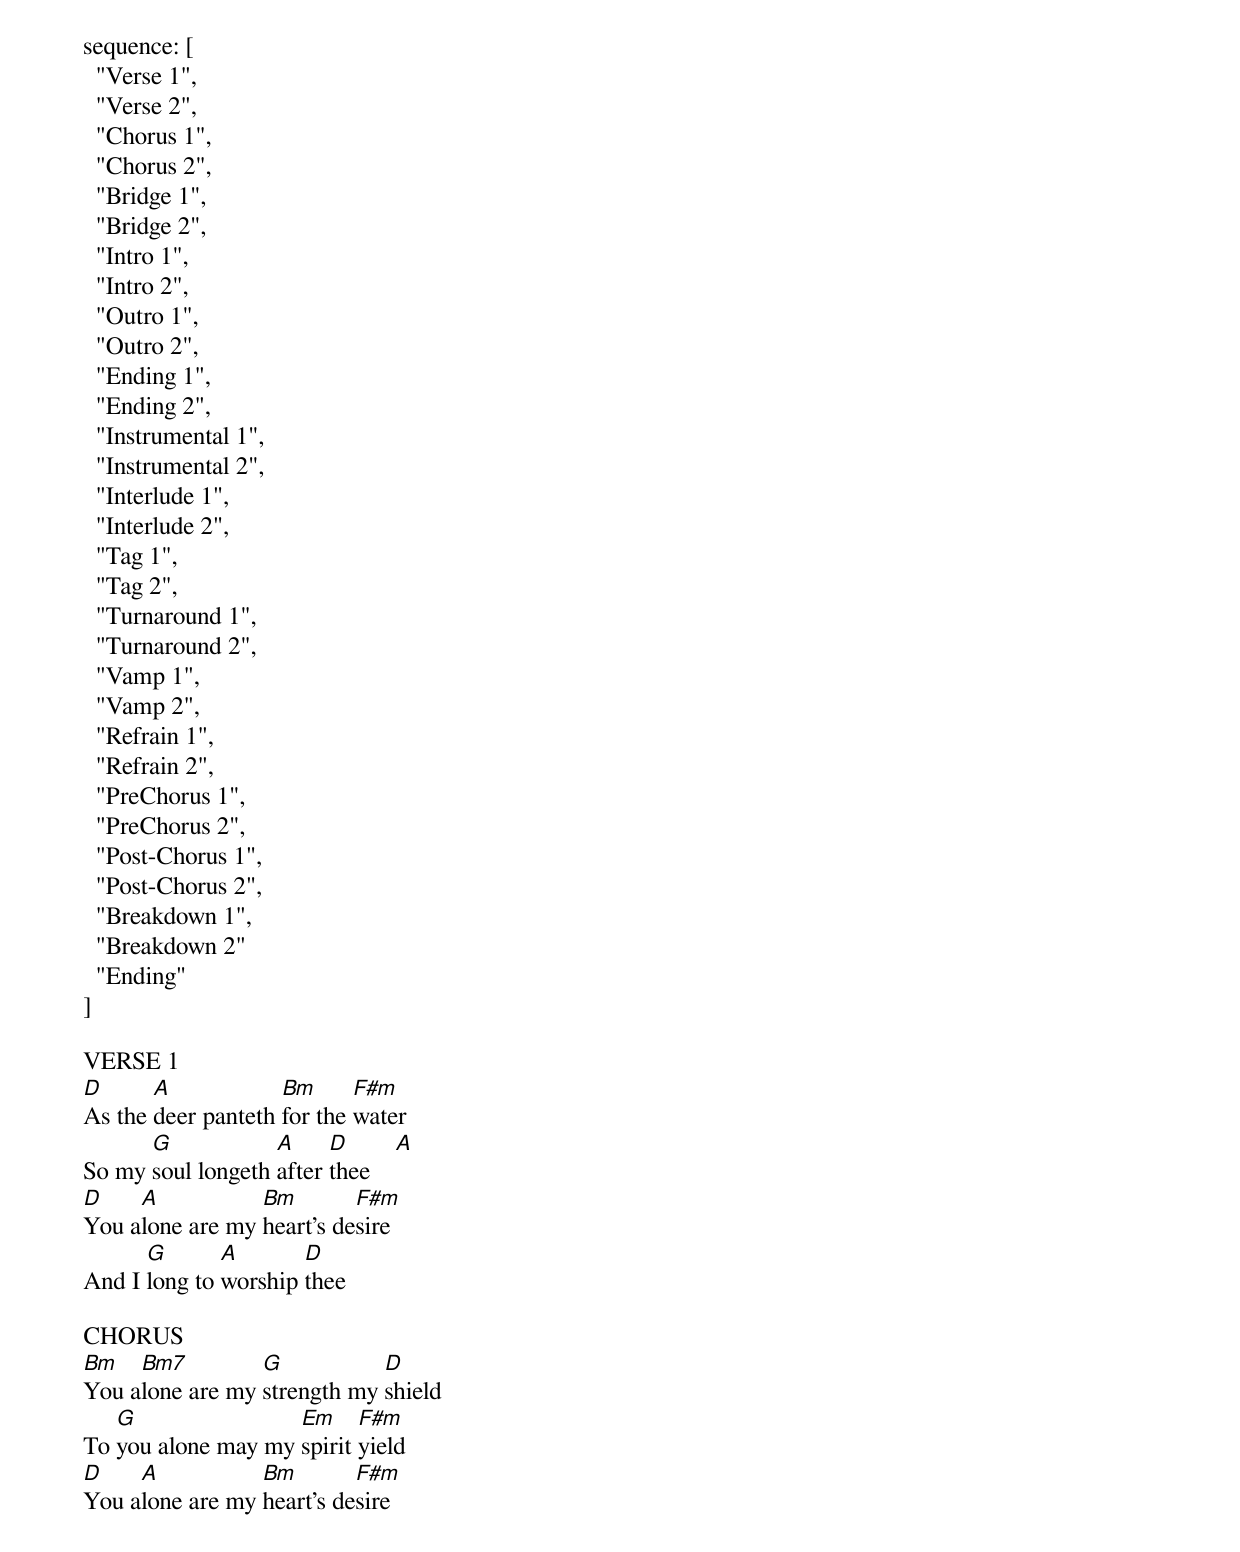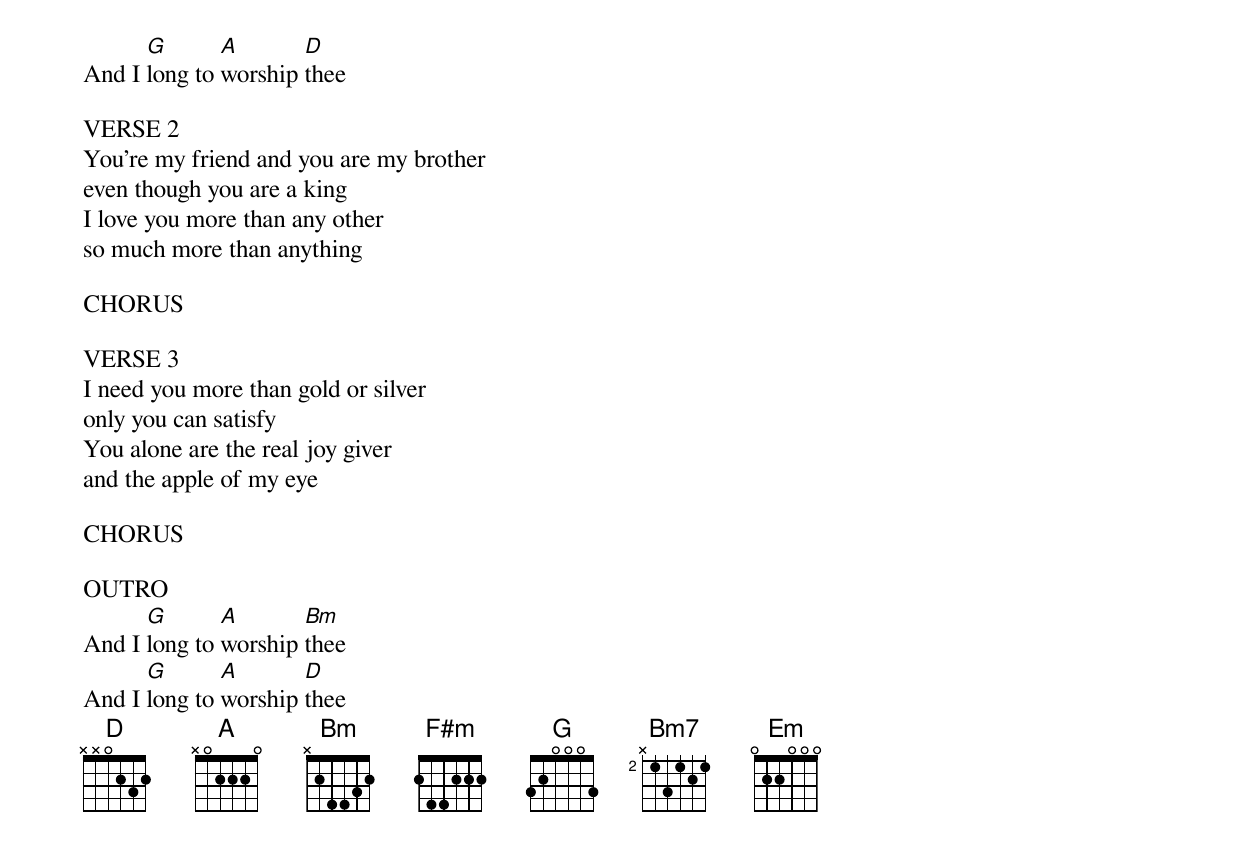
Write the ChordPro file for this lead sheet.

sequence: [
  "Verse 1",
  "Verse 2",
  "Chorus 1",
  "Chorus 2",
  "Bridge 1",
  "Bridge 2",
  "Intro 1",
  "Intro 2",
  "Outro 1",
  "Outro 2",
  "Ending 1",
  "Ending 2",
  "Instrumental 1",
  "Instrumental 2",
  "Interlude 1",
  "Interlude 2",
  "Tag 1",
  "Tag 2",
  "Turnaround 1",
  "Turnaround 2",
  "Vamp 1",
  "Vamp 2",
  "Refrain 1",
  "Refrain 2",
  "PreChorus 1",
  "PreChorus 2",
  "Post-Chorus 1",
  "Post-Chorus 2",
  "Breakdown 1",
  "Breakdown 2"
  "Ending"
]

VERSE 1
[D]As the [A]deer panteth [Bm]for the [F#m]water
So my [G]soul longeth [A]after [D]thee    [A]
[D]You a[A]lone are my [Bm]heart’s de[F#m]sire
And I [G]long to [A]worship [D]thee

CHORUS
[Bm]You a[Bm7]lone are my [G]strength my [D]shield
To [G]you alone may my [Em]spirit [F#m]yield
[D]You a[A]lone are my [Bm]heart’s de[F#m]sire
And I [G]long to [A]worship [D]thee

VERSE 2
You’re my friend and you are my brother
even though you are a king
I love you more than any other
so much more than anything

CHORUS

VERSE 3
I need you more than gold or silver
only you can satisfy
You alone are the real joy giver
and the apple of my eye

CHORUS

OUTRO
And I [G]long to [A]worship [Bm]thee
And I [G]long to [A]worship [D]thee
